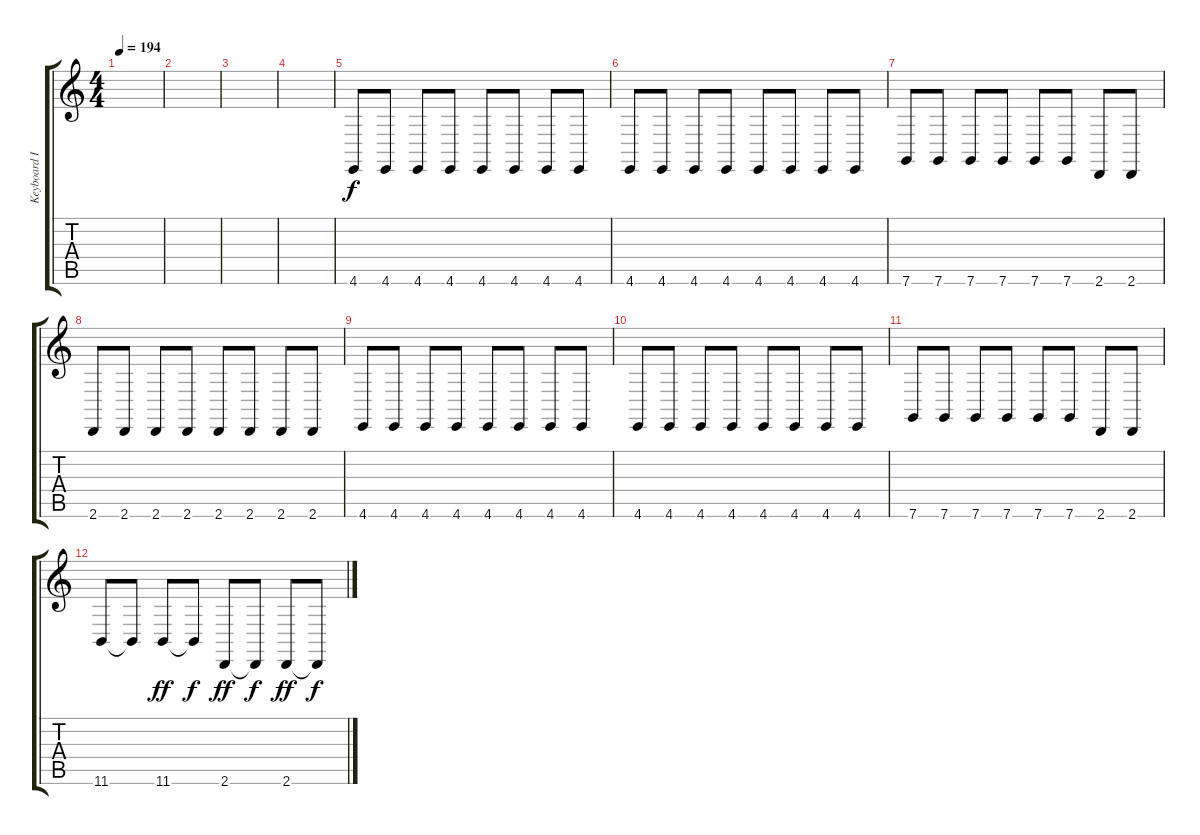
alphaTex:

\track ("Keyboard II" "Keyboard I") {instrument brightacousticpiano}
\staff {score tabs}
\tuning (D4 A3 F3 C3 G2 C2) {hide}
\ts (4 4)
\tempo 194
\clef g2
\ks c
|
|
|
|
4.6.8 4.6.8 4.6.8 4.6.8 4.6.8 4.6.8 4.6.8 4.6.8 |
4.6.8 4.6.8 4.6.8 4.6.8 4.6.8 4.6.8 4.6.8 4.6.8 |
7.6.8 7.6.8 7.6.8 7.6.8 7.6.8 7.6.8 2.6.8 2.6.8 |
2.6.8 2.6.8 2.6.8 2.6.8 2.6.8 2.6.8 2.6.8 2.6.8 |
4.6.8 4.6.8 4.6.8 4.6.8 4.6.8 4.6.8 4.6.8 4.6.8 |
4.6.8 4.6.8 4.6.8 4.6.8 4.6.8 4.6.8 4.6.8 4.6.8 |
7.6.8 7.6.8 7.6.8 7.6.8 7.6.8 7.6.8 2.6.8 2.6.8 |
11.6.8 11.6{t}.8{dy f} 11.6.8{dy ff} 11.6{t}.8{dy f} 2.6.8{dy ff} 2.6{t}.8{dy f} 2.6.8{dy ff} 2.6{t}.8{dy f}
